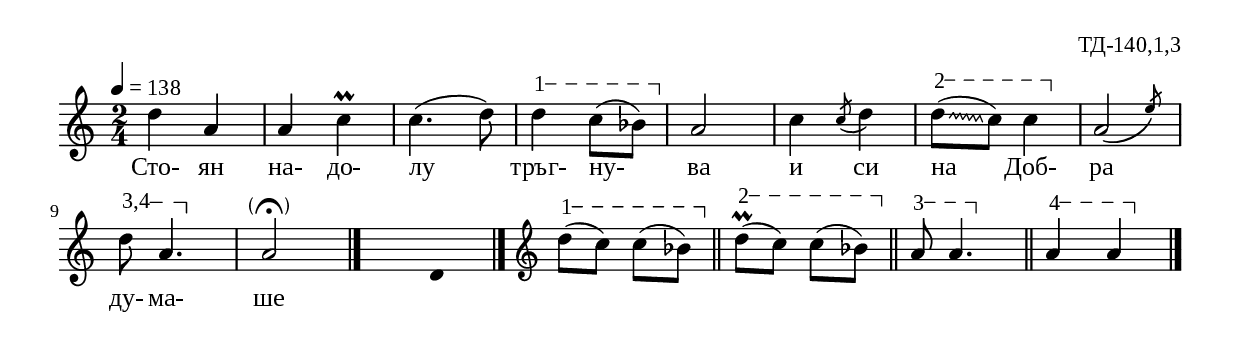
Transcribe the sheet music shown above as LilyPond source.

%{
TD_140_1_03
%}

\include "td-preamble.ly"

\score {
\relative c'' {
 \tempo 4 = 138
  \time 2/4
 d4 a a c\prall c4.( d8) 
 \varA
 d4\startTextSpan c8( bes) \stopTextSpan
 a2 c4 \acciaccatura c8 d4 
   \override Glissando #'style = #'zigzag
\varB   
  \noteFi d8\startTextSpan(\glissando c) c4\stopTextSpan 
  \afterGrace a2\( { \stdB e'8\)  \stdE } 
\varCD  
  d8\startTextSpan a4.\stopTextSpan 
\parS
  a2-\parenthesize-\fermata
 \bar "|." 
 s4 \fixB d,4 \fixC 
 \bar "|."
\endm 
\varA
 d'8\startTextSpan( c) c8( bes) \stopTextSpan \bar "||"  
\varB
d8\prall\startTextSpan( c) c( bes)\stopTextSpan \bar "||" 
\varC
 a8\startTextSpan a4.\stopTextSpan \bar "||" 
\varD 
a4\startTextSpan a4\stopTextSpan 
\bar "|." 
}
\addlyrics { Сто- ян на- до- лу тръг- ну- ва и си на Доб- ра ду- ма- ше }
%
\layout {
  indent = #0
  line-width = 190\mm
  ragged-right=##f
%%   ragged-last = ##t
}
%
\midi { 
	\context {
		\Score
		tempoWholesPerMinute = #(ly:make-moment 138 4)
		}
	}
}

\header{
  opus = "ТД-140,1,3"
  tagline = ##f
}



